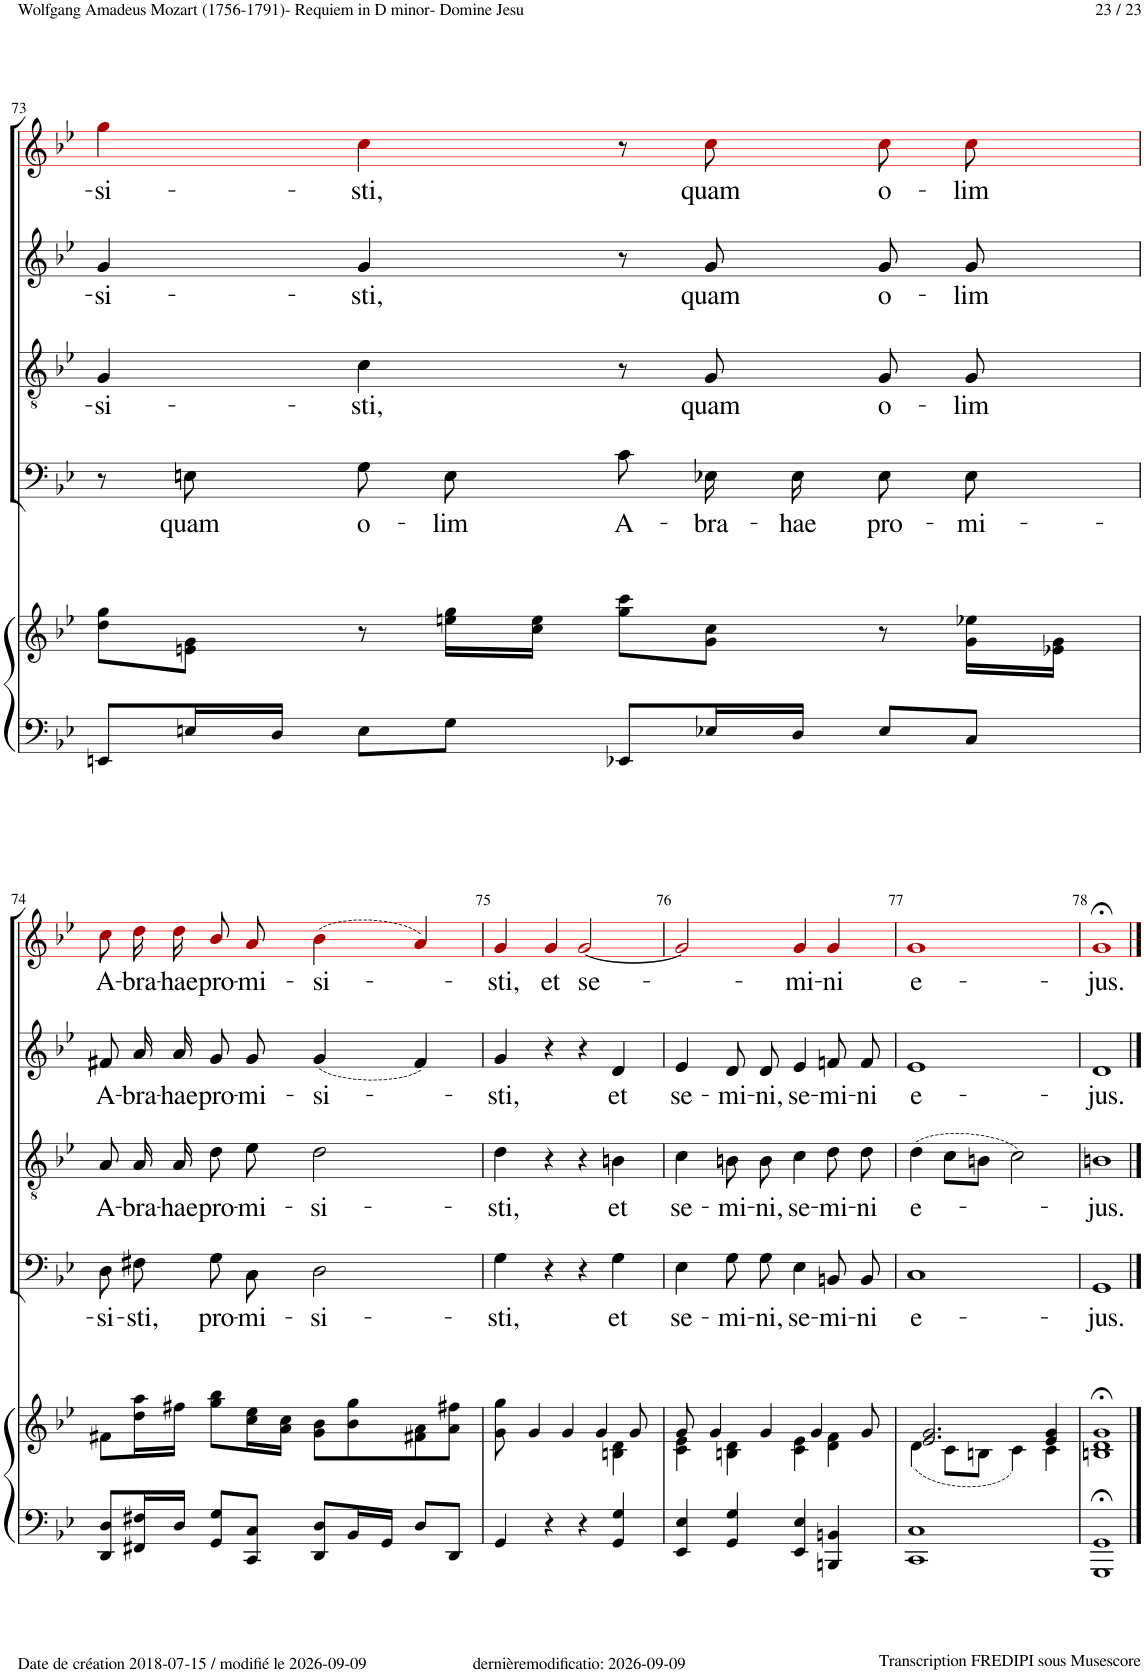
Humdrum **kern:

**kern	**kern	**kern	**text	**kern	**text	**kern	**text	**kern	**text
*part5	*part5	*part4	*part4	*part3	*part3	*part2	*part2	*part1	*part1
*staff6	*staff5	*staff4	*staff4	*staff3	*staff3	*staff2	*staff2	*staff1	*staff1
*I"Piano	*	*I"Bass	*	*I"Tenor	*	*I"Alto	*	*I"Soprano	*
*I'Pno	*	*	*	*	*	*	*	*	*
!!LO:PB:g=z
*clefF4	*clefG2	*clefF4	*	*clefGv2	*	*clefG2	*	*clefG2	*
*	*	*	*	*	*	*	*	*ITrd1c2	*
*k[b-e-]	*k[b-e-]	*k[b-e-]	*	*k[b-e-]	*	*k[b-e-]	*	*k[b-e-]	*
*M4/4	*M4/4	*M4/4	*	*M4/4	*	*M4/4	*	*M4/4	*
*met(c)	*met(c)	*met(c)	*	*met(c)	*	*met(c)	*	*met(c)	*
=73	=73	=73	=73	=73	=73	=73	=73	=73	=73
!	!	!	!	!	!LO:LY:b	!	!LO:LY:b	!	!LO:LY:b
8EEn/L	8dd\ 8gg\L	8r	.	4G!/	-si-	4g!/	-si-	4gg!i\	-si-
!	!	!	!LO:LY:b	!	!	!	!	!	!
16En/L	8en\ 8g\J	8En!\	quam	.	.	.	.	.	.
16D/JJ	.	.	.	.	.	.	.	.	.
!	!	!	!LO:LY:b	!	!LO:LY:b	!	!LO:LY:b	!	!LO:LY:b
8E\L	8r	8G!\L	o-	4c!\	-sti,	4g!/	-sti,	4cc!i\	-sti,
!	!	!	!LO:LY:b	!	!	!	!	!	!
8G\J	16een\ 16gg\LL	8E!\J	-lim	.	.	.	.	.	.
.	16cc\ 16ee\JJ	.	.	.	.	.	.	.	.
!	!	!	!LO:LY:b	!	!	!	!	!	!
8EE-X/L	8gg\ 8ccc\L	8c!\L	A-	8r	.	8r	.	8r	.
!	!	!	!LO:LY:b	!	!LO:LY:b	!	!LO:LY:b	!	!LO:LY:b
16E-X/L	8g\ 8cc\J	16E-X!\L	-bra-	8G!/	quam	8g!/	quam	8cc!i\	quam
!	!	!	!LO:LY:b	!	!	!	!	!	!
16D/JJ	.	16E-!\JJ	-hae	.	.	.	.	.	.
!	!	!	!LO:LY:b	!	!LO:LY:b	!	!LO:LY:b	!	!LO:LY:b
8E-/L	8r	8E-!\L	pro-	8G!/	o-	8g!/L	o-	8cc!i\L	o-
!	!	!	!LO:LY:b	!	!LO:LY:b	!	!LO:LY:b	!	!LO:LY:b
8C/J	16g\ 16ee-X\LL	8E-!\J	-mi-	8G!/	-lim	8g!/J	-lim	8cc!i\J	-lim
.	16e-X\ 16g\JJ	.	.	.	.	.	.	.	.
!!LO:LB:g=z
=74	=74	=74	=74	=74	=74	=74	=74	=74	=74
!	!	!	!LO:LY:b	!	!LO:LY:b	!	!LO:LY:b	!	!LO:LY:b
8DD/ 8D/L	8f#X\L	8D!\L	-si-	8A!/	A-	8f#X!/L	A-	8cc!i\L	A-
!	!	!	!LO:LY:b	!	!LO:LY:b	!	!LO:LY:b	!	!LO:LY:b
16FF#X/ 16F#X/L	16dd\ 16aa\L	8F#X!\J	-sti,	16A!/	-bra-	16a!/L	-bra-	16dd!i\L	-bra-
!	!	!	!	!	!LO:LY:b	!	!LO:LY:b	!	!LO:LY:b
16D/JJ	16ff#X\JJ	.	.	16A!/	-hae	16a!/JJ	-hae	16dd!i\JJ	-hae
!	!	!	!LO:LY:b	!	!LO:LY:b	!	!LO:LY:b	!	!LO:LY:b
8GG/ 8G/L	8gg\ 8bb-\L	8G!\L	pro-	8d!\	pro-	8g!/L	pro-	8b-!i/L	pro-
!	!	!	!LO:LY:b	!	!LO:LY:b	!	!LO:LY:b	!	!LO:LY:b
8CC/ 8C/J	16cc\ 16ee-\L	8C!\J	-mi-	8e-!\	-mi-	8g!/J	-mi-	8a!i/J	-mi-
.	16a\ 16cc\JJ	.	.	.	.	.	.	.	.
!	!	!	!LO:LY:b	!	!LO:LY:b	!	!LO:LY:b	!	!LO:LY:b
8DD/ 8D/L	8g\ 8b-\L	2D!\	-si-	2d!\	-si-	(4g!/	-si-	(4b-!i\	-si-
16BB-/L	8b-\ 8gg\	.	.	.	.	.	.	.	.
16GG/JJ	.	.	.	.	.	.	.	.	.
8D/L	8f#X\ 8a\	.	.	.	.	4f#!/)	.	4a!i/)	.
8DD/J	8a\ 8ff#X\J	.	.	.	.	.	.	.	.
=75	=75	=75	=75	=75	=75	=75	=75	=75	=75
*	*^	*	*	*	*	*	*	*	*
!	!	!	!	!LO:LY:b	!	!LO:LY:b	!	!LO:LY:b	!	!LO:LY:b
4GG/	8g\ 8gg\	2.ryy	4G!\	-sti,	4d!\	-sti,	4g!/	-sti,	4g'~!i/	-sti,
.	4g/	.	.	.	.	.	.	.	.	.
!	!	!	!	!	!	!	!	!	!	!LO:LY:b
4r	.	.	4r	.	4r	.	4r	.	4g!i/	et
.	4g/	.	.	.	.	.	.	.	.	.
!	!	!	!	!	!	!	!	!	!	!LO:LY:b
4r	.	.	4r	.	4r	.	4r	.	[2g!i/	se-
.	4g/	.	.	.	.	.	.	.	.	.
!	!	!	!	!LO:LY:b	!	!LO:LY:b	!	!LO:LY:b	!	!
4GG/ 4G/	.	4Bn\ 4d\	4G!\	et	4Bn!\	et	4d!/	et	.	.
.	8g/	.	.	.	.	.	.	.	.	.
=76	=76	=76	=76	=76	=76	=76	=76	=76	=76	=76
!	!	!	!	!LO:LY:b	!	!LO:LY:b	!	!LO:LY:b	!	!
4EE-/ 4E-/	8g/	4c\ 4e-\	4E-!\	se-	4c!\	se-	4e-!/	se-	2g!i/]	.
.	4g/	.	.	.	.	.	.	.	.	.
!	!	!	!	!LO:LY:b	!	!LO:LY:b	!	!LO:LY:b	!	!
4GG/ 4G/	.	4Bn\ 4d\	8G!\L	-mi-	8Bn!\	-mi-	8d!/L	-mi-	.	.
!	!	!	!	!LO:LY:b	!	!LO:LY:b	!	!LO:LY:b	!	!
.	4g/	.	8G!\J	-ni,	8B!\	-ni,	8d!/J	-ni,	.	.
!	!	!	!	!LO:LY:b	!	!LO:LY:b	!	!LO:LY:b	!	!LO:LY:b
4EE-/ 4E-/	.	4c\ 4e-\	4E-!\	se-	4c!\	se-	4e-!/	se-	4g!i/	-mi-
.	4g/	.	.	.	.	.	.	.	.	.
!	!	!	!	!LO:LY:b	!	!LO:LY:b	!	!LO:LY:b	!	!LO:LY:b
4BBBn/ 4BBn/	.	4d\ 4f\	8BBn!/L	-mi-	8d!\	-mi-	8fn!/L	-mi-	4g!i/	-ni
!	!	!	!	!LO:LY:b	!	!LO:LY:b	!	!LO:LY:b	!	!
.	8g/	.	8BB!/J	-ni	8d!\	-ni	8f!/J	-ni	.	.
=77	=77	=77	=77	=77	=77	=77	=77	=77	=77	=77
!	!	!	!	!LO:LY:b	!	!LO:LY:b	!	!LO:LY:b	!	!LO:LY:b
1CC 1C	2.e-/ 2.g/	(4d\	1C!	e-	(4d!\	e-	1e-!	e-	1g!i	e-
.	.	8c\L	.	.	8c!\L	.	.	.	.	.
.	.	8Bn\J	.	.	8Bn!\J	.	.	.	.	.
.	.	4c\)	.	.	2c!\)	.	.	.	.	.
.	4e-/ 4g/	4c\	.	.	.	.	.	.	.	.
=78	=78	=78	=78	=78	=78	=78	=78	=78	=78	=78
!	!	!	!	!LO:LY:b	!	!LO:LY:b	!	!LO:LY:b	!	!LO:LY:b
*	*v	*v	*	*	*	*	*	*	*	*
1GGG;< 1GG;<	1Bn;< 1d;< 1g;<	1GG!	-jus.	1Bn!	-jus.	1d!	-jus.	1g;<!i	-jus.
==	==	==	==	==	==	==	==	==	==
*-	*-	*-	*-	*-	*-	*-	*-	*-	*-
